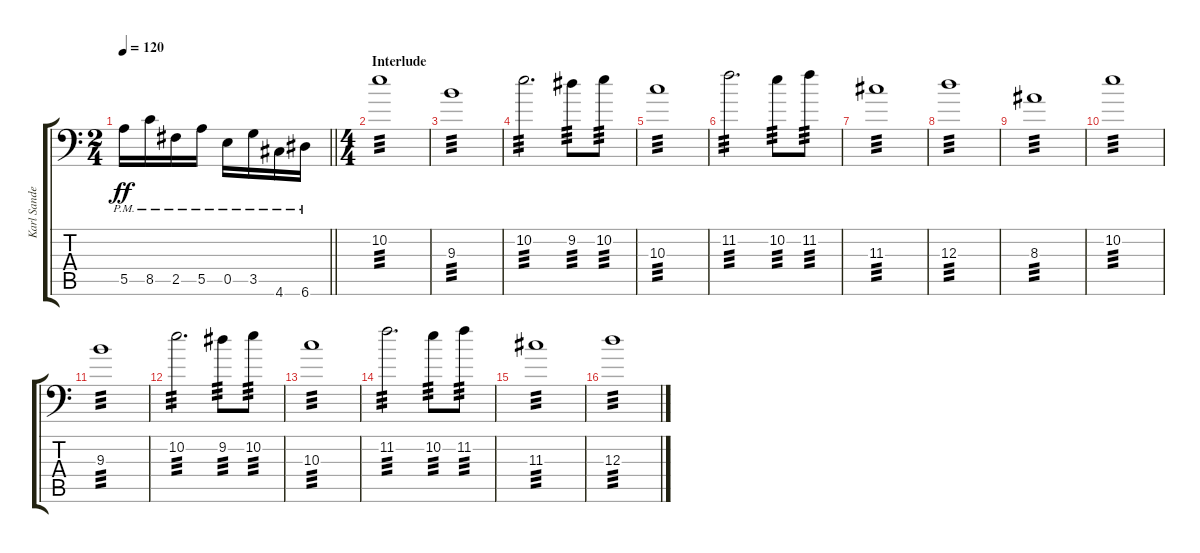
\track ("Karl Sanders" "Karl Sande") {instrument overdrivenguitar}
\staff {score tabs}
\tuning (B3 Gb3 D3 A2 E2 A1) {hide}
\ts (2 4)
\tempo 120
\clef f4
\barLineRight lightlight
\ks c
5.5{pm}.16{dy ff} 8.5{pm}.16 2.5{pm}.16 5.5{pm}.16 0.5{pm}.16 3.5{pm}.16 4.6{pm}.16 6.6{pm}.16 |
\ts (4 4)
\section ("" "Interlude")
10.2.1{tp 3} |
9.3.1{tp 3} |
10.2.2{d tp 3} 9.2.8{tp 3} 10.2.8{tp 3} |
10.3.1{tp 3} |
11.2.2{d tp 3} 10.2.8{tp 3} 11.2.8{tp 3} |
11.3.1{tp 3} |
12.3.1{tp 3} |
8.3.1{tp 3} |
10.2.1{tp 3} |
9.3.1{tp 3} |
10.2.2{d tp 3} 9.2.8{tp 3} 10.2.8{tp 3} |
10.3.1{tp 3} |
11.2.2{d tp 3} 10.2.8{tp 3} 11.2.8{tp 3} |
11.3.1{tp 3} |
12.3.1{tp 3}
